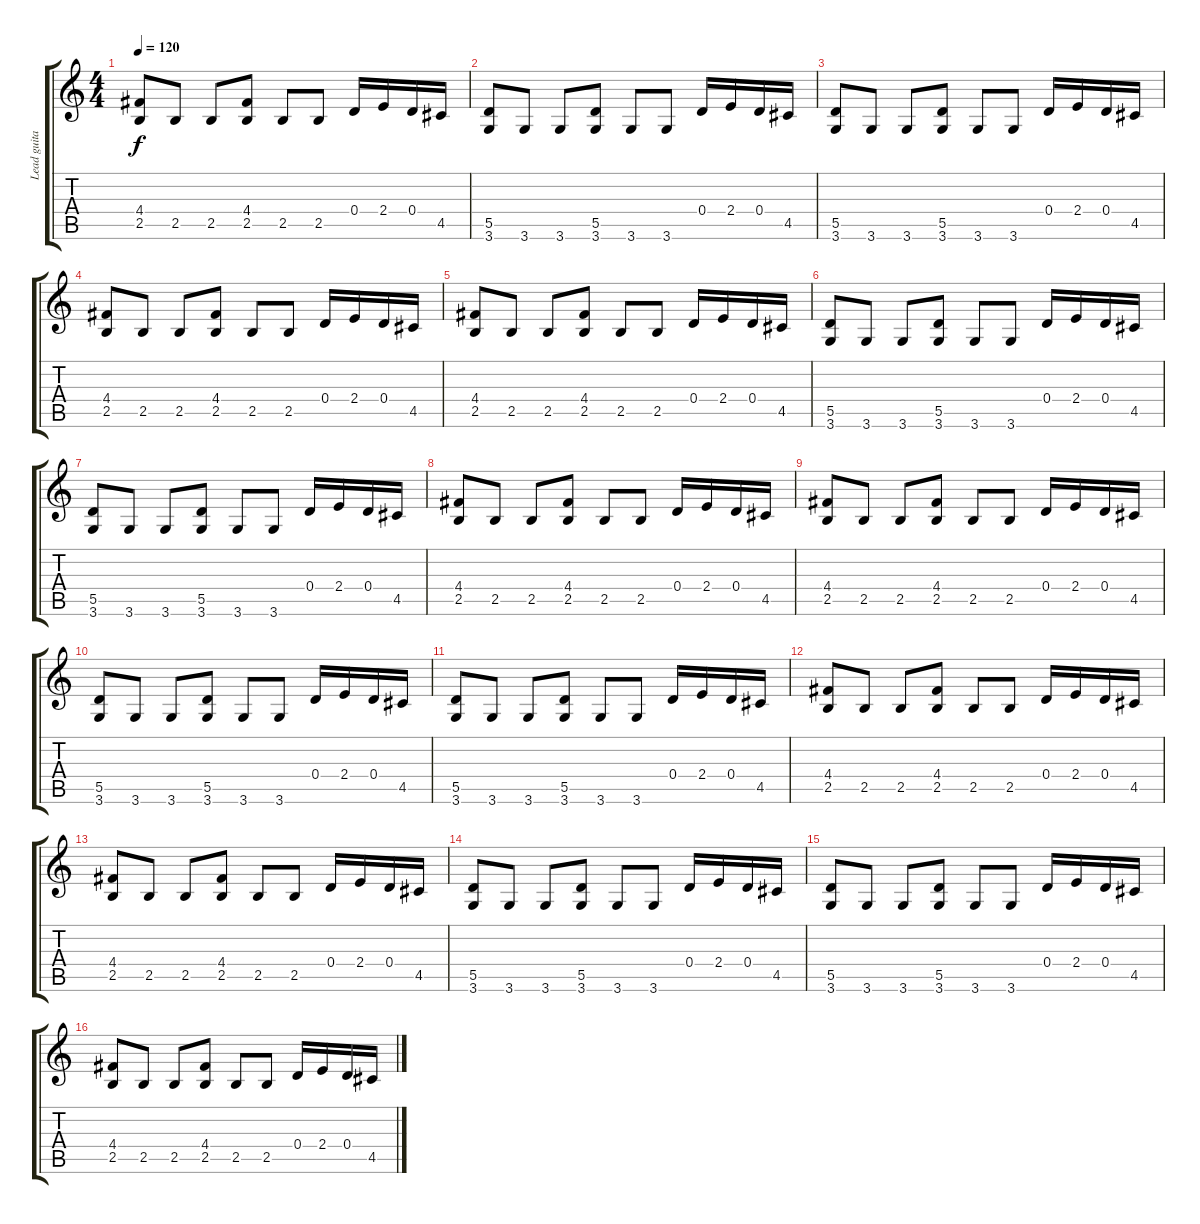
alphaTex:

\track ("Lead guitar" "Lead guita") {instrument distortionguitar}
\staff {score tabs}
\tuning (E4 B3 G3 D3 A2 E2) {hide}
\ts (4 4)
\tempo 120
\clef g2
\ks c
(4.4 2.5).8{dy f} 2.5.8 2.5.8 (4.4 2.5).8 2.5.8 2.5.8 0.4.16 2.4.16 0.4.16 4.5.16 |
(5.5 3.6).8 3.6.8 3.6.8 (5.5 3.6).8 3.6.8 3.6.8 0.4.16 2.4.16 0.4.16 4.5.16 |
(5.5 3.6).8 3.6.8 3.6.8 (5.5 3.6).8 3.6.8 3.6.8 0.4.16 2.4.16 0.4.16 4.5.16 |
(4.4 2.5).8 2.5.8 2.5.8 (4.4 2.5).8 2.5.8 2.5.8 0.4.16 2.4.16 0.4.16 4.5.16 |
(4.4 2.5).8 2.5.8 2.5.8 (4.4 2.5).8 2.5.8 2.5.8 0.4.16 2.4.16 0.4.16 4.5.16 |
(5.5 3.6).8 3.6.8 3.6.8 (5.5 3.6).8 3.6.8 3.6.8 0.4.16 2.4.16 0.4.16 4.5.16 |
(5.5 3.6).8 3.6.8 3.6.8 (5.5 3.6).8 3.6.8 3.6.8 0.4.16 2.4.16 0.4.16 4.5.16 |
(4.4 2.5).8 2.5.8 2.5.8 (4.4 2.5).8 2.5.8 2.5.8 0.4.16 2.4.16 0.4.16 4.5.16 |
(4.4 2.5).8 2.5.8 2.5.8 (4.4 2.5).8 2.5.8 2.5.8 0.4.16 2.4.16 0.4.16 4.5.16 |
(5.5 3.6).8 3.6.8 3.6.8 (5.5 3.6).8 3.6.8 3.6.8 0.4.16 2.4.16 0.4.16 4.5.16 |
(5.5 3.6).8 3.6.8 3.6.8 (5.5 3.6).8 3.6.8 3.6.8 0.4.16 2.4.16 0.4.16 4.5.16 |
(4.4 2.5).8 2.5.8 2.5.8 (4.4 2.5).8 2.5.8 2.5.8 0.4.16 2.4.16 0.4.16 4.5.16 |
(4.4 2.5).8 2.5.8 2.5.8 (4.4 2.5).8 2.5.8 2.5.8 0.4.16 2.4.16 0.4.16 4.5.16 |
(5.5 3.6).8 3.6.8 3.6.8 (5.5 3.6).8 3.6.8 3.6.8 0.4.16 2.4.16 0.4.16 4.5.16 |
(5.5 3.6).8 3.6.8 3.6.8 (5.5 3.6).8 3.6.8 3.6.8 0.4.16 2.4.16 0.4.16 4.5.16 |
(4.4 2.5).8 2.5.8 2.5.8 (4.4 2.5).8 2.5.8 2.5.8 0.4.16 2.4.16 0.4.16 4.5.16
